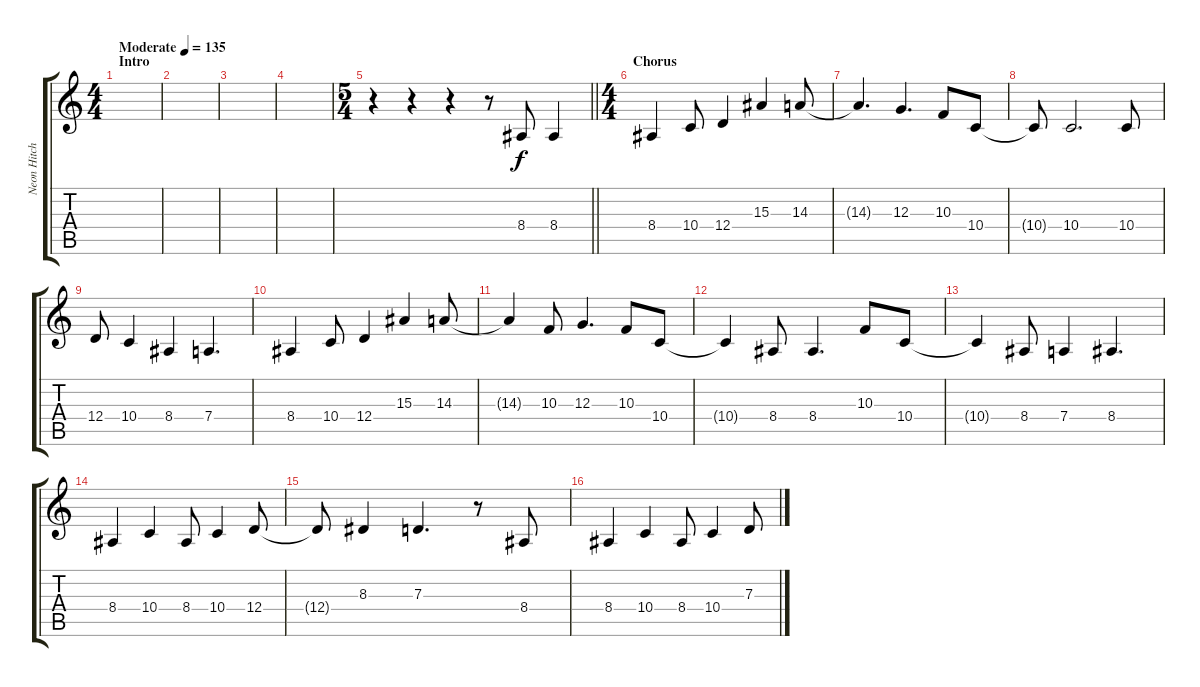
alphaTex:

\track ("Neon Hitch" "Neon Hitch") {instrument clarinet}
\staff {score tabs}
\tuning (E4 B3 G3 D3 A2 E2) {hide}
\ts (4 4)
\section ("" "Intro")
\tempo (135 "Moderate")
\clef g2
\ks c
|
|
|
|
\ts (5 4)
\barLineRight lightlight
r.4 r.4 r.4 r.8 8.4.8 8.4.4 |
\ts (4 4)
\section ("" "Chorus")
8.4.4 10.4.8 12.4.4 15.3.4 14.3.8 |
14.3{t}.4{d} 12.3.4{d} 10.3.8 10.4.8 |
10.4{t}.8 10.4.2{d} 10.4.8 |
12.4.8 10.4.4 8.4.4 7.4.4{d} |
8.4.4 10.4.8 12.4.4 15.3.4 14.3.8 |
14.3{t}.4 10.3.8 12.3.4{d} 10.3.8 10.4.8 |
10.4{t}.4 8.4.8 8.4.4{d} 10.3.8 10.4.8 |
10.4{t}.4 8.4.8 7.4.4 8.4.4{d} |
8.4.4 10.4.4 8.4.8 10.4.4 12.4.8 |
12.4{t}.8 8.3.4 7.3.4{d} r.8 8.4.8 |
8.4.4 10.4.4 8.4.8 10.4.4 7.3.8
